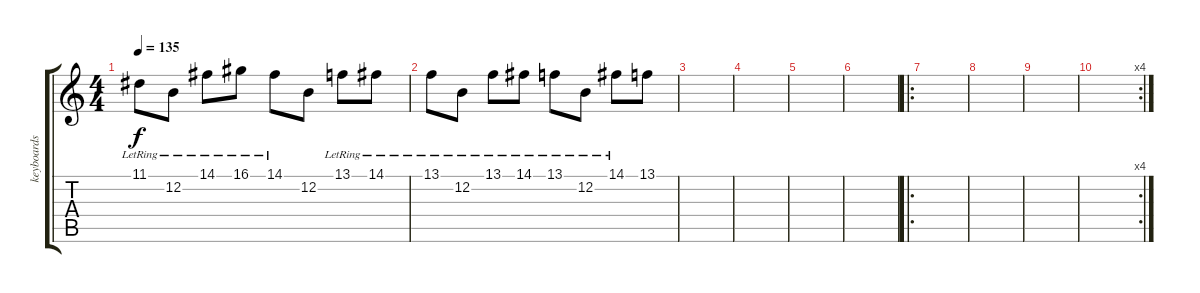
\track ("keyboards" "keyboards") {instrument vibraphone}
\staff {score tabs}
\tuning (E4 B3 G3 D3 A2 E2) {hide}
\ts (4 4)
\tempo 135
\clef g2
\ks c
11.1{lr}.8{dy f} 12.2{lr}.8 14.1{lr}.8 16.1{lr}.8 14.1{lr}.8 12.2.8 13.1{lr}.8 14.1{lr}.8 |
13.1{lr}.8 12.2{lr}.8 13.1{lr}.8 14.1{lr}.8 13.1{lr}.8 12.2{lr}.8 14.1{lr}.8 13.1.8 |
|
|
|
|
\ro
|
|
|
\rc 4
